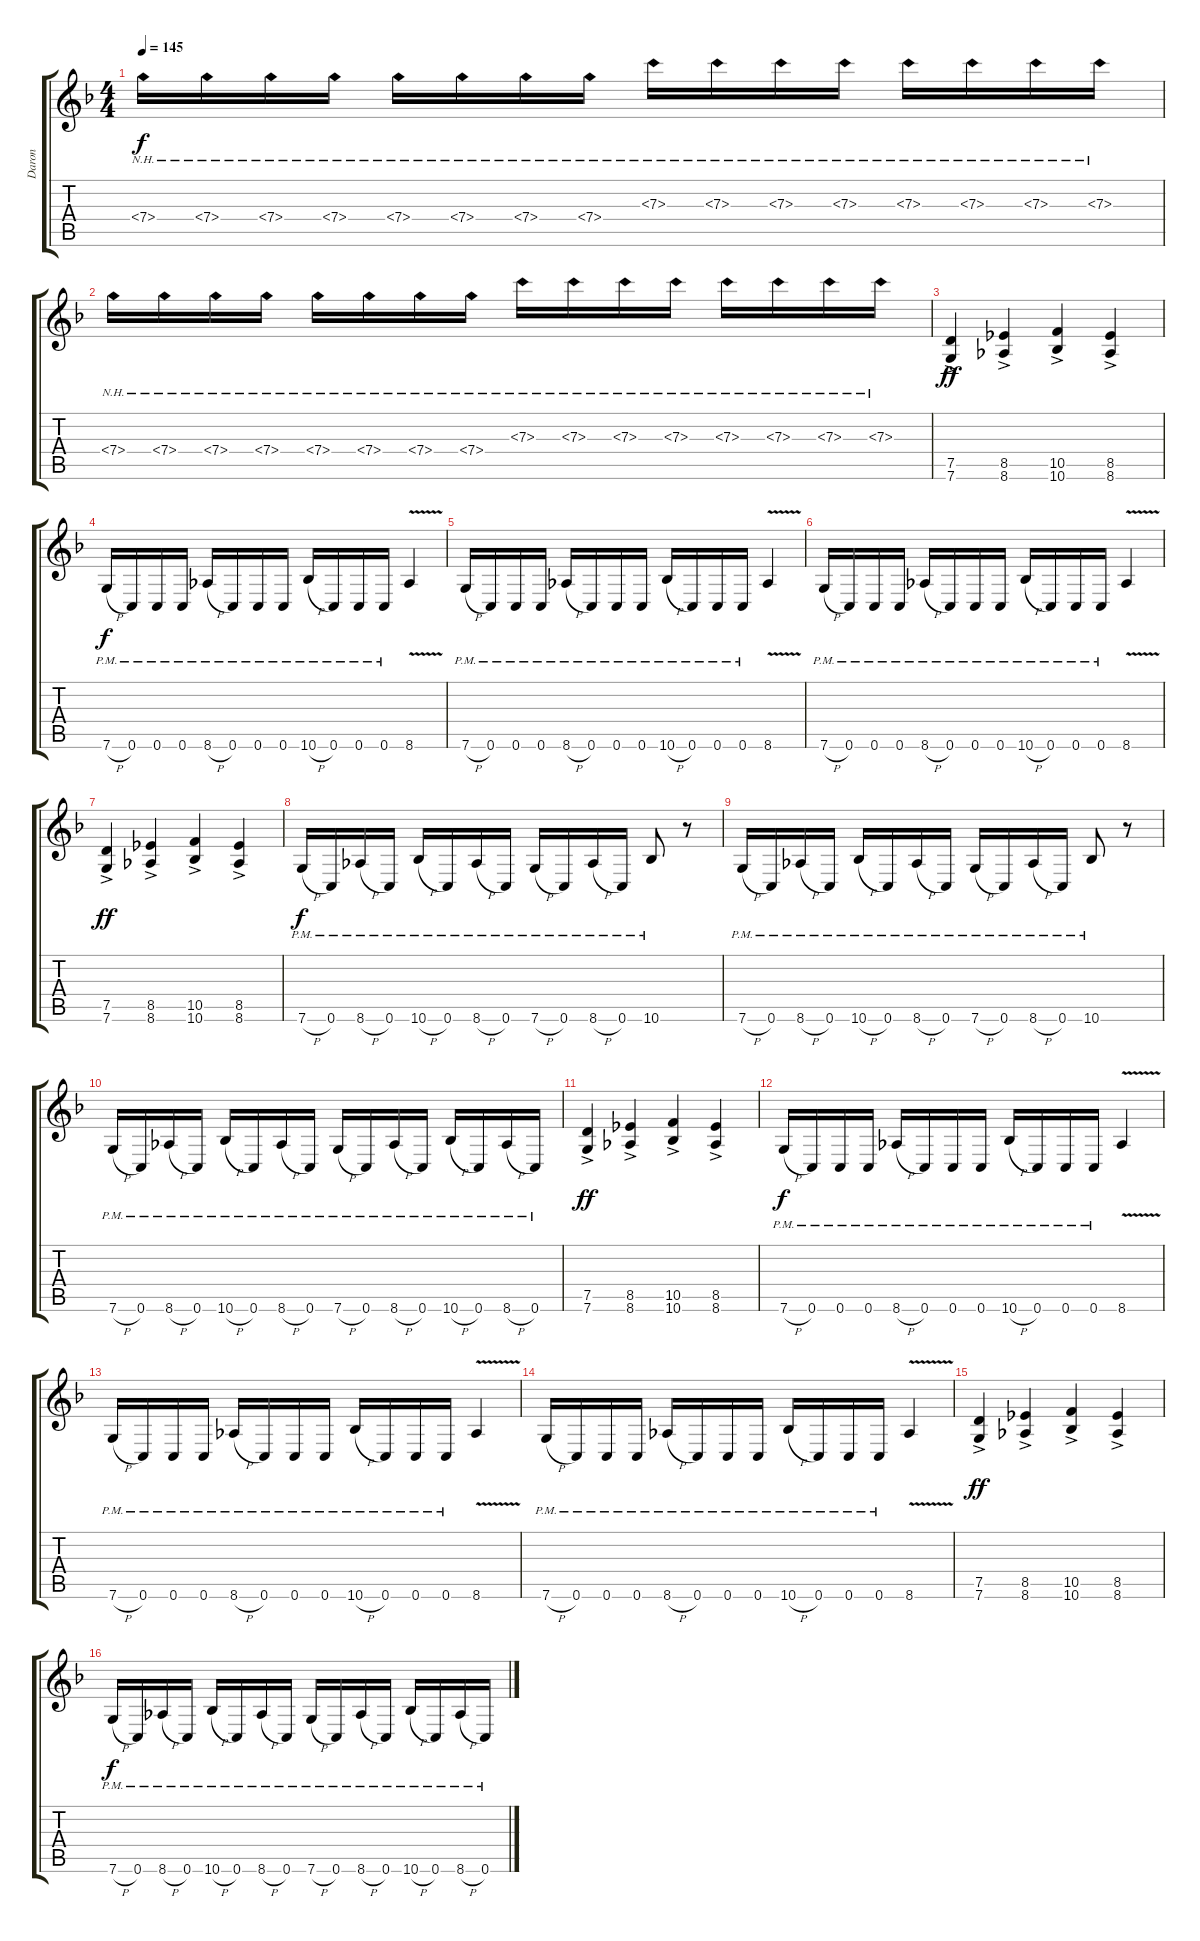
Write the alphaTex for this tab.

\track ("Daron" "Daron") {instrument overdrivenguitar}
\staff {score tabs}
\tuning (D4 A3 F3 C3 G2 C2) {hide}
\ts (4 4)
\tempo 145
\clef g2
\ks f
7.4{nh}.16{dy f} 7.4{nh}.16 7.4{nh}.16 7.4{nh}.16 7.4{nh}.16 7.4{nh}.16 7.4{nh}.16 7.4{nh}.16 7.3{nh}.16 7.3{nh}.16 7.3{nh}.16 7.3{nh}.16 7.3{nh}.16 7.3{nh}.16 7.3{nh}.16 7.3{nh}.16 |
7.4{nh}.16 7.4{nh}.16 7.4{nh}.16 7.4{nh}.16 7.4{nh}.16 7.4{nh}.16 7.4{nh}.16 7.4{nh}.16 7.3{nh}.16 7.3{nh}.16 7.3{nh}.16 7.3{nh}.16 7.3{nh}.16 7.3{nh}.16 7.3{nh}.16 7.3{nh}.16 |
(7.5{ac} 7.6{ac}).4{dy ff volume 16} (8.5{ac} 8.6{ac}).4 (10.5{ac} 10.6{ac}).4 (8.5{ac} 8.6{ac}).4 |
7.6{h pm}.16{dy f} 0.6{pm}.16 0.6{pm}.16 0.6{pm}.16 8.6{h pm}.16 0.6{pm}.16 0.6{pm}.16 0.6{pm}.16 10.6{h pm}.16 0.6{pm}.16 0.6{pm}.16 0.6{pm}.16 8.6{v}.4 |
7.6{h pm}.16 0.6{pm}.16 0.6{pm}.16 0.6{pm}.16 8.6{h pm}.16 0.6{pm}.16 0.6{pm}.16 0.6{pm}.16 10.6{h pm}.16 0.6{pm}.16 0.6{pm}.16 0.6{pm}.16 8.6{v}.4 |
7.6{h pm}.16 0.6{pm}.16 0.6{pm}.16 0.6{pm}.16 8.6{h pm}.16 0.6{pm}.16 0.6{pm}.16 0.6{pm}.16 10.6{h pm}.16 0.6{pm}.16 0.6{pm}.16 0.6{pm}.16 8.6{v}.4 |
(7.5{ac} 7.6{ac}).4{dy ff} (8.5{ac} 8.6{ac}).4 (10.5{ac} 10.6{ac}).4 (8.5{ac} 8.6{ac}).4 |
7.6{h pm}.16{dy f} 0.6{pm}.16 8.6{h pm}.16 0.6{pm}.16 10.6{h pm}.16 0.6{pm}.16 8.6{h pm}.16 0.6{pm}.16 7.6{h pm}.16 0.6{pm}.16 8.6{h pm}.16 0.6{pm}.16 10.6{pm}.8 r.8 |
7.6{h pm}.16 0.6{pm}.16 8.6{h pm}.16 0.6{pm}.16 10.6{h pm}.16 0.6{pm}.16 8.6{h pm}.16 0.6{pm}.16 7.6{h pm}.16 0.6{pm}.16 8.6{h pm}.16 0.6{pm}.16 10.6{pm}.8 r.8 |
7.6{h pm}.16 0.6{pm}.16 8.6{h pm}.16 0.6{pm}.16 10.6{h pm}.16 0.6{pm}.16 8.6{h pm}.16 0.6{pm}.16 7.6{h pm}.16 0.6{pm}.16 8.6{h pm}.16 0.6{pm}.16 10.6{h pm}.16 0.6{pm}.16 8.6{h pm}.16 0.6{pm}.16 |
(7.5{ac} 7.6{ac}).4{dy ff} (8.5{ac} 8.6{ac}).4 (10.5{ac} 10.6{ac}).4 (8.5{ac} 8.6{ac}).4 |
7.6{h pm}.16{dy f} 0.6{pm}.16 0.6{pm}.16 0.6{pm}.16 8.6{h pm}.16 0.6{pm}.16 0.6{pm}.16 0.6{pm}.16 10.6{h pm}.16 0.6{pm}.16 0.6{pm}.16 0.6{pm}.16 8.6{v}.4 |
7.6{h pm}.16 0.6{pm}.16 0.6{pm}.16 0.6{pm}.16 8.6{h pm}.16 0.6{pm}.16 0.6{pm}.16 0.6{pm}.16 10.6{h pm}.16 0.6{pm}.16 0.6{pm}.16 0.6{pm}.16 8.6{v}.4 |
7.6{h pm}.16 0.6{pm}.16 0.6{pm}.16 0.6{pm}.16 8.6{h pm}.16 0.6{pm}.16 0.6{pm}.16 0.6{pm}.16 10.6{h pm}.16 0.6{pm}.16 0.6{pm}.16 0.6{pm}.16 8.6{v}.4 |
(7.5{ac} 7.6{ac}).4{dy ff} (8.5{ac} 8.6{ac}).4 (10.5{ac} 10.6{ac}).4 (8.5{ac} 8.6{ac}).4 |
7.6{h pm}.16{dy f} 0.6{pm}.16 8.6{h pm}.16 0.6{pm}.16 10.6{h pm}.16 0.6{pm}.16 8.6{h pm}.16 0.6{pm}.16 7.6{h pm}.16 0.6{pm}.16 8.6{h pm}.16 0.6{pm}.16 10.6{h pm}.16 0.6{pm}.16 8.6{h pm}.16 0.6{pm}.16
